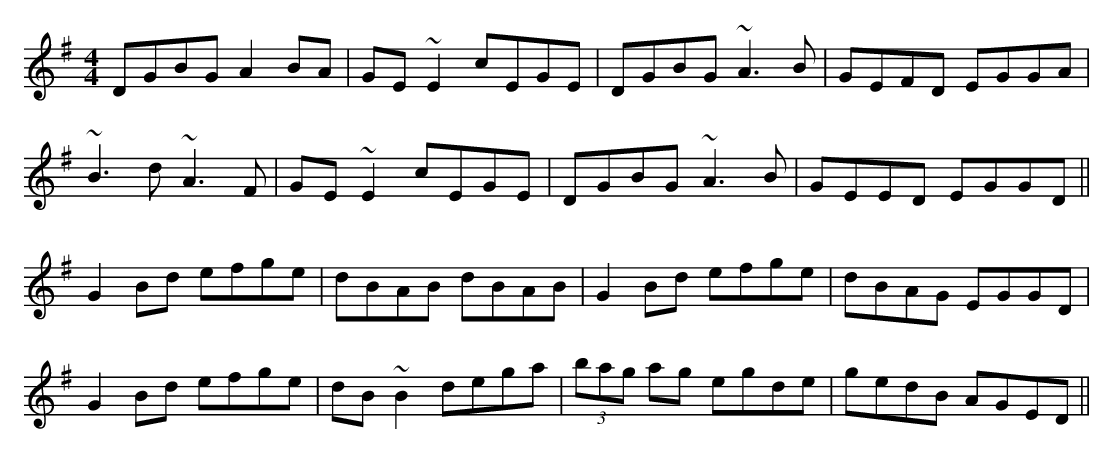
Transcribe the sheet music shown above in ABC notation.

X:1
M:4/4
K:G
DGBG A2BA|GE~E2 cEGE|DGBG ~A3B|GEFD EGGA|
~B3d ~A3F|GE~E2 cEGE|DGBG ~A3B|GEED EGGD||
G2Bd efge|dBAB dBAB|G2Bd efge|dBAG EGGD|
G2Bd efge|dB~B2 dega|(3bag ag egde|gedB AGED||
